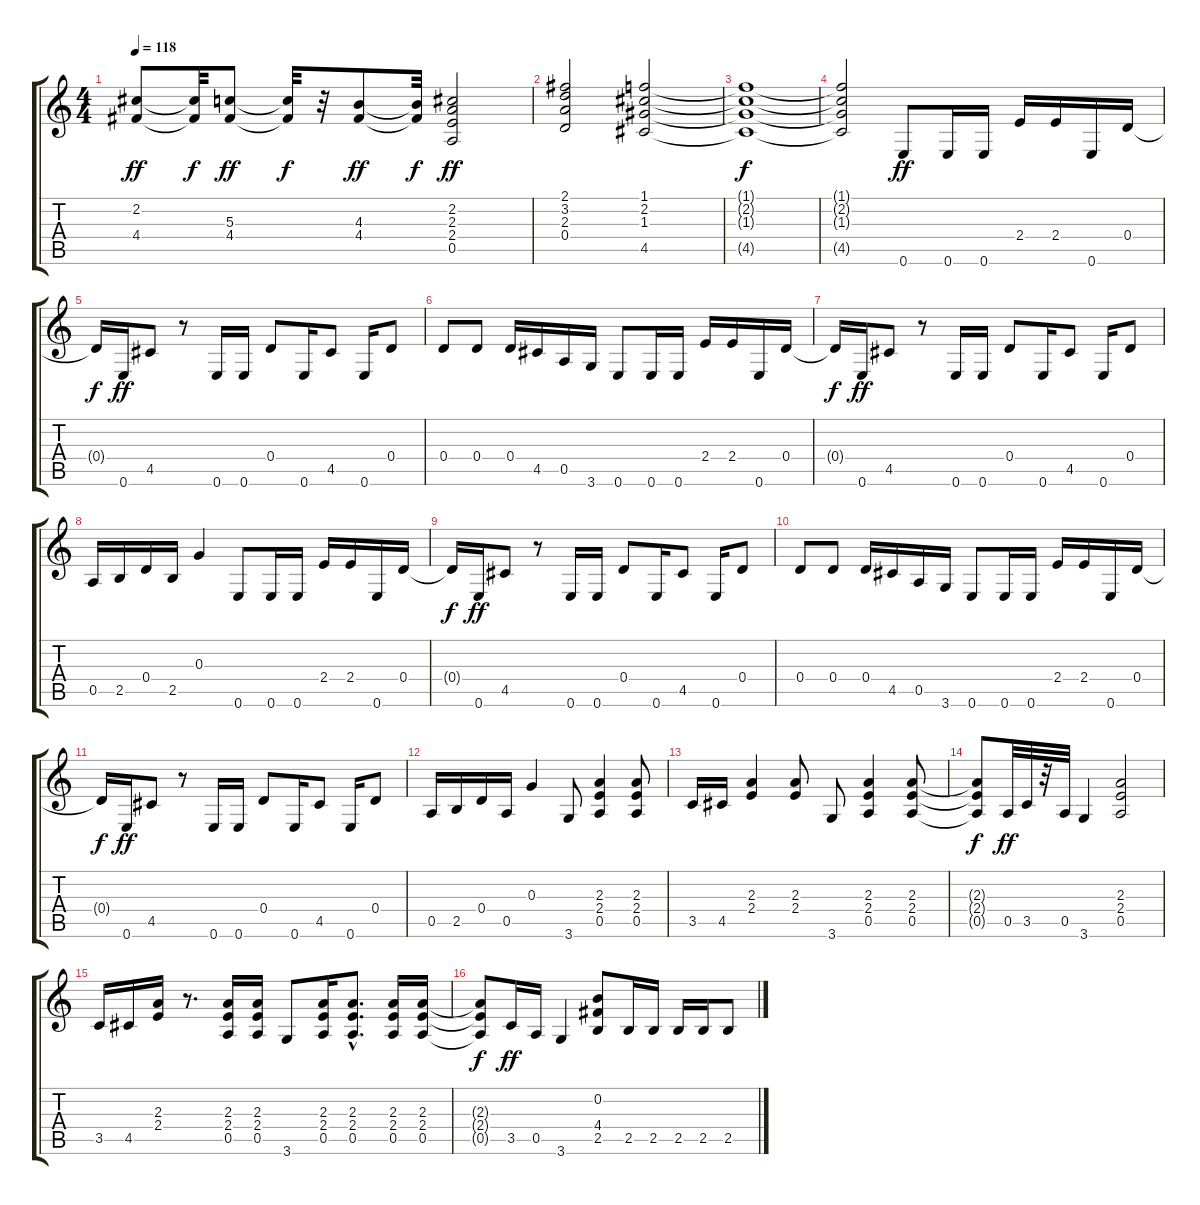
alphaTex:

\track "" {instrument distortionguitar}
\staff {score tabs}
\tuning (E4 B3 G3 D3 A2 E2) {hide}
\ts (4 4)
\tempo 118
\clef g2
\ks c
(2.2 4.4).8{dy ff} (2.2{t} 4.4{t}).32{dy f} (5.3 4.4).8{dy ff} (5.3{t} 4.4{t}).32{dy f} r.32 (4.3 4.4).8{dy ff} (4.3{t} 4.4{t}).32{dy f} (2.2 2.3 2.4 0.5).2{dy ff} |
(2.1 3.2 2.3 0.4).2 (1.1 2.2 1.3 4.5).2 |
(1.1{t} 2.2{t} 1.3{t} 4.5{t}).1{dy f} |
(1.1{t} 2.2{t} 1.3{t} 4.5{t}).2 0.6.8{dy ff} 0.6.16 0.6.16 2.4.16 2.4.16 0.6.16 0.4.16 |
0.4{t}.16{dy f} 0.6.16{dy ff} 4.5.8 r.8 0.6.16 0.6.16 0.4.8 0.6.16 4.5.8 0.6.16 0.4.8 |
0.4.8 0.4.8 0.4.16 4.5.16 0.5.16 3.6.16 0.6.8 0.6.16 0.6.16 2.4.16 2.4.16 0.6.16 0.4.16 |
0.4{t}.16{dy f} 0.6.16{dy ff} 4.5.8 r.8 0.6.16 0.6.16 0.4.8 0.6.16 4.5.8 0.6.16 0.4.8 |
0.5.16 2.5.16 0.4.16 2.5.16 0.3.4 0.6.8 0.6.16 0.6.16 2.4.16 2.4.16 0.6.16 0.4.16 |
0.4{t}.16{dy f} 0.6.16{dy ff} 4.5.8 r.8 0.6.16 0.6.16 0.4.8 0.6.16 4.5.8 0.6.16 0.4.8 |
0.4.8 0.4.8 0.4.16 4.5.16 0.5.16 3.6.16 0.6.8 0.6.16 0.6.16 2.4.16 2.4.16 0.6.16 0.4.16 |
0.4{t}.16{dy f} 0.6.16{dy ff} 4.5.8 r.8 0.6.16 0.6.16 0.4.8 0.6.16 4.5.8 0.6.16 0.4.8 |
0.5.16 2.5.16 0.4.16 0.5.16 0.3.4 3.6.8 (2.3 2.4 0.5).4 (2.3 2.4 0.5).8 |
3.5.16 4.5.16 (2.3 2.4).4 (2.3 2.4).8 3.6.8 (2.3 2.4 0.5).4 (2.3 2.4 0.5).8 |
(2.3{t} 2.4{t} 0.5{t}).8{dy f} 0.5.32{dy ff} 3.5.32 r.32 0.5.32 3.6.4 (2.3 2.4 0.5).2 |
3.5.16 4.5.16 (2.3 2.4).16 r.8{d} (2.3 2.4 0.5).16 (2.3 2.4 0.5).16 3.6.8 (2.3 2.4 0.5).16 (2.3{hac} 2.4{hac} 0.5{hac}).8{d} (2.3 2.4 0.5).16 (2.3 2.4 0.5).16 |
(2.3{t} 2.4{t} 0.5{t}).8{dy f} 3.5.16{dy ff} 0.5.16 3.6.4 (0.2 4.4 2.5).8 2.5.16 2.5.16 2.5.16 2.5.16 2.5.8
